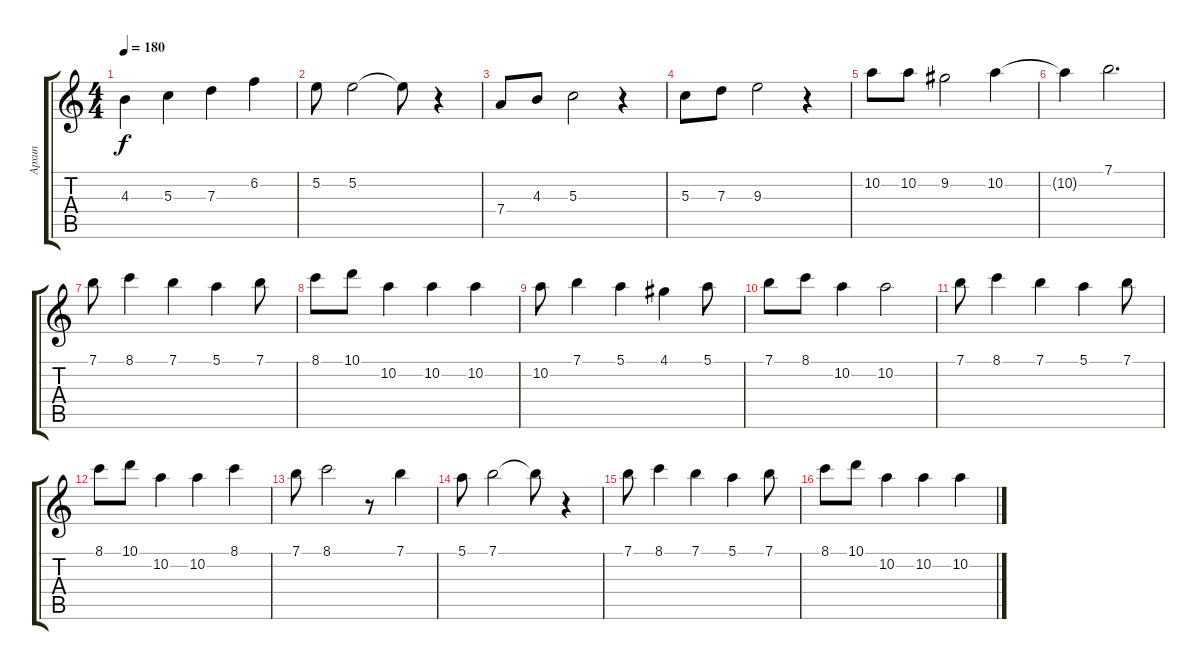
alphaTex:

\track ("Архип" "Архип") {instrument distortionguitar}
\staff {score tabs}
\tuning (E4 B3 G3 D3 A2 E2) {hide}
\ts (4 4)
\tempo 180
\clef g2
\ks c
4.3.4{dy f} 5.3.4 7.3.4 6.2.4 |
5.2.8 5.2.2 5.2{t}.8 r.4 |
7.4.8 4.3.8 5.3.2 r.4 |
5.3.8 7.3.8 9.3.2 r.4 |
10.2.8 10.2.8 9.2.2 10.2.4 |
10.2{t}.4 7.1.2{d} |
7.1.8 8.1.4 7.1.4 5.1.4 7.1.8 |
8.1.8 10.1.8 10.2.4 10.2.4 10.2.4 |
10.2.8 7.1.4 5.1.4 4.1.4 5.1.8 |
7.1.8 8.1.8 10.2.4 10.2.2 |
7.1.8 8.1.4 7.1.4 5.1.4 7.1.8 |
8.1.8 10.1.8 10.2.4 10.2.4 8.1.4 |
7.1.8 8.1.2 r.8 7.1.4 |
5.1.8 7.1.2 7.1{t}.8 r.4 |
7.1.8 8.1.4 7.1.4 5.1.4 7.1.8 |
8.1.8 10.1.8 10.2.4 10.2.4 10.2.4
